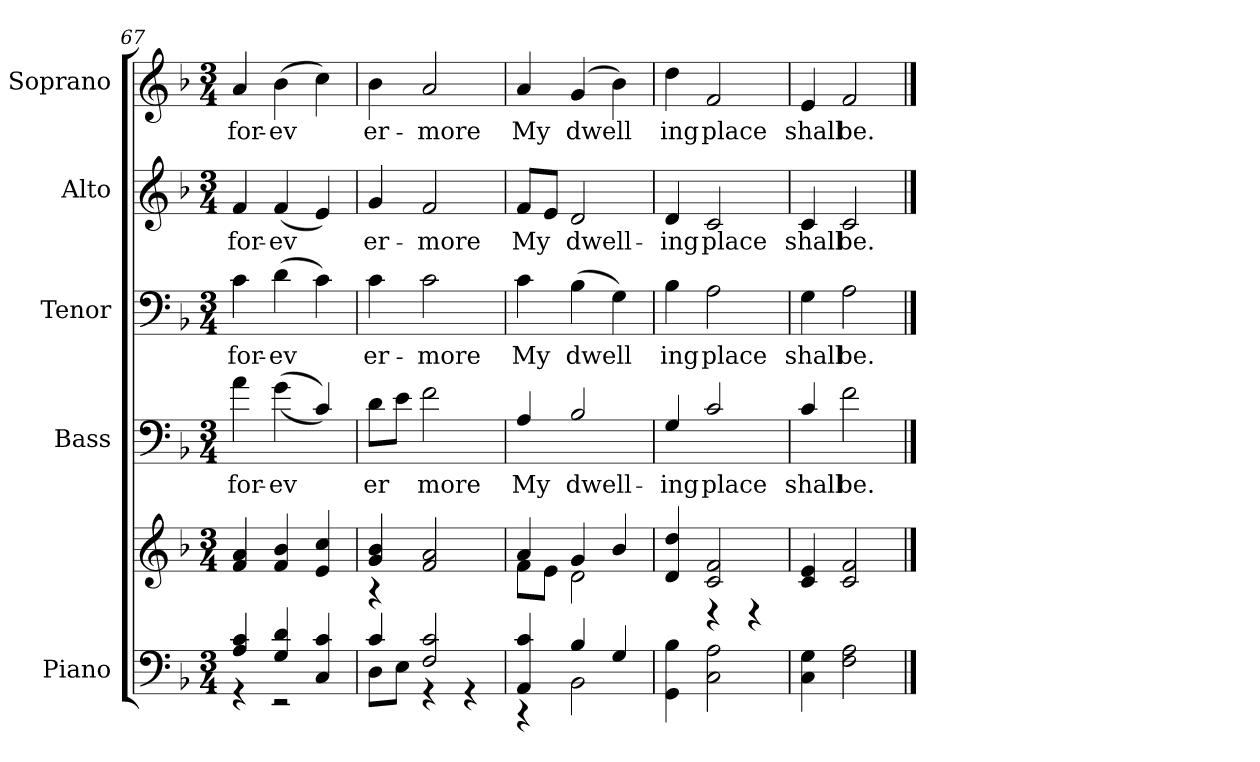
**kern	**kern	**kern	**text	**kern	**text	**kern	**text	**kern	**text
*part5	*part5	*part4	*part4	*part3	*part3	*part2	*part2	*part1	*part1
*staff6	*staff5	*staff4	*staff4	*staff3	*staff3	*staff2	*staff2	*staff1	*staff1
*I"Piano	*	*I"Bass	*	*I"Tenor	*	*I"Alto	*	*I"Soprano	*
*I'Pno.	*	*I'B.	*	*I'T.	*	*I'A.	*	*I'S.	*
*clefF4	*clefG2	*clefF4	*	*clefF4	*	*clefG2	*	*clefG2	*
*	*	*ITrd7c12	*	*	*	*	*	*	*
*k[b-]	*k[b-]	*k[b-]	*	*k[b-]	*	*k[b-]	*	*k[b-]	*
*F:	*F:	*F:	*	*F:	*	*F:	*	*F:	*
*M3/4	*M3/4	*M3/4	*	*M3/4	*	*M3/4	*	*M3/4	*
=67	=67	=67	=67	=67	=67	=67	=67	=67	=67
*^	*	*	*	*	*	*	*	*	*
!	!	!	!	!LO:LY:b:color=#000000	!	!	!	!	!	!
!	!	!	!	!	!	!LO:LY:b:color=#000000	!	!	!	!
!	!	!	!	!	!	!	!	!LO:LY:b:color=#000000	!	!
!	!	!	!	!	!	!	!	!	!	!LO:LY:b:color=#000000
4Ai/ 4ci	4r	4fi/ 4ai	4Ai\	for-	4ci\	for-	4fi/	for-	4ai/	for-
!	!	!	!	!LO:LY:b:color=#000000	!	!	!	!	!	!
!	!	!	!	!	!	!LO:LY:b:color=#000000	!	!	!	!
!	!	!	!	!	!	!	!	!LO:LY:b:color=#000000	!	!
!	!	!	!	!	!	!	!	!	!	!LO:LY:b:color=#000000
4Gi/ 4di	2r	4fi/ 4b-i	((4Gi\	-ev	(4di\	-ev	(4fi/	-ev	(4b-i\	-ev
4Ci/ 4ci	.	4ei/ 4cci	4Ci/))	.	4ci\)	.	4ei/)	.	4cci\)	.
=68	=68	=68	=68	=68	=68	=68	=68	=68	=68	=68
*	*	*^	*	*	*	*	*	*	*	*
!	!	!	!	!	!LO:LY:b:color=#000000	!	!	!	!	!	!
!	!	!	!	!	!	!	!LO:LY:b:color=#000000	!	!	!	!
!	!	!	!	!	!	!	!	!	!LO:LY:b:color=#000000	!	!
!	!	!	!	!	!	!	!	!	!	!	!LO:LY:b:color=#000000
4ci/	8Di\L	4gi/ 4b-i	4r	8Di\L	er	4ci\	er-	4gi/	er-	4b-i\	er-
.	8Ei\J	.	.	8Ei\J	.	.	.	.	.	.	.
!	!	!	!	!	!LO:LY:b:color=#000000	!	!	!	!	!	!
!	!	!	!	!	!	!	!LO:LY:b:color=#000000	!	!	!	!
!	!	!	!	!	!	!	!	!	!LO:LY:b:color=#000000	!	!
!	!	!	!	!	!	!	!	!	!	!	!LO:LY:b:color=#000000
2Fi/ 2ci	4r	2fi/ 2ai	2ryy	2Fi\	more	2ci\	-more	2fi/	-more	2ai/	-more
.	4r	.	.	.	.	.	.	.	.	.	.
=69	=69	=69	=69	=69	=69	=69	=69	=69	=69	=69	=69
!	!	!	!	!	!LO:LY:b:color=#000000	!	!	!	!	!	!
!	!	!	!	!	!	!	!LO:LY:b:color=#000000	!	!	!	!
!	!	!	!	!	!	!	!	!	!LO:LY:b:color=#000000	!	!
!	!	!	!	!	!	!	!	!	!	!	!LO:LY:b:color=#000000
4AAi/ 4ci	4r	4ai/	8fi\L	4AAi/	My	4ci\	My	8fi/L	My	4ai/	My
.	.	.	8ei\J	.	.	.	.	8ei/J	.	.	.
!	!	!	!	!	!LO:LY:b:color=#000000	!	!	!	!	!	!
!	!	!	!	!	!	!	!LO:LY:b:color=#000000	!	!	!	!
!	!	!	!	!	!	!	!	!	!LO:LY:b:color=#000000	!	!
!	!	!	!	!	!	!	!	!	!	!	!LO:LY:b:color=#000000
4B-i/	2BB-i\	4gi/	2di\	2BB-i/	dwell-	(4B-i\	dwell	2di/	dwell-	(4gi/	dwell
4Gi/	.	4b-i/	.	.	.	4Gi\)	.	.	.	4b-i\)	.
*v	*v	*	*	*	*	*	*	*	*	*	*
=70	=70	=70	=70	=70	=70	=70	=70	=70	=70	=70
!	!	!	!	!LO:LY:b:color=#000000	!	!	!	!	!	!
!	!	!	!	!	!	!LO:LY:b:color=#000000	!	!	!	!
!	!	!	!	!	!	!	!	!LO:LY:b:color=#000000	!	!
!	!	!	!	!	!	!	!	!	!	!LO:LY:b:color=#000000
4GGi\ 4B-i	4di/ 4ddi	4ryy	4GGi/	-ing	4B-i\	ing	4di/	-ing	4ddi\	ing
!	!	!	!	!LO:LY:b:color=#000000	!	!	!	!	!	!
!	!	!	!	!	!	!LO:LY:b:color=#000000	!	!	!	!
!	!	!	!	!	!	!	!	!LO:LY:b:color=#000000	!	!
!	!	!	!	!	!	!	!	!	!	!LO:LY:b:color=#000000
2Ci\ 2Ai	2ci/ 2fi	4r	2Ci/	place	2Ai\	place	2ci/	place	2fi/	place
.	.	4r	.	.	.	.	.	.	.	.
*	*v	*v	*	*	*	*	*	*	*	*
!!LO:PB:g=z
=71	=71	=71	=71	=71	=71	=71	=71	=71	=71
*	*^	*	*	*	*	*	*	*	*
!	!	!	!	!LO:LY:b:color=#000000	!	!	!	!	!	!
*	*v	*v	*	*	*	*	*	*	*	*
*	*^	*	*	*	*	*	*	*	*
!	!	!	!	!	!	!LO:LY:b:color=#000000	!	!	!	!
*	*v	*v	*	*	*	*	*	*	*	*
*	*^	*	*	*	*	*	*	*	*
!	!	!	!	!	!	!	!	!LO:LY:b:color=#000000	!	!
*	*v	*v	*	*	*	*	*	*	*	*
*	*^	*	*	*	*	*	*	*	*
!	!	!	!	!	!	!	!	!	!	!LO:LY:b:color=#000000
*	*v	*v	*	*	*	*	*	*	*	*
4Ci\ 4Gi	4ci/ 4ei	4Ci/	shall	4Gi\	shall	4ci/	shall	4ei/	shall
!	!	!	!LO:LY:b:color=#000000	!	!	!	!	!	!
!	!	!	!	!	!LO:LY:b:color=#000000	!	!	!	!
!	!	!	!	!	!	!	!LO:LY:b:color=#000000	!	!
!	!	!	!	!	!	!	!	!	!LO:LY:b:color=#000000
2Fi\ 2Ai	2ci/ 2fi	2Fi\	be.	2Ai\	be.	2ci/	be.	2fi/	be.
==	==	==	==	==	==	==	==	==	==
*-	*-	*-	*-	*-	*-	*-	*-	*-	*-
